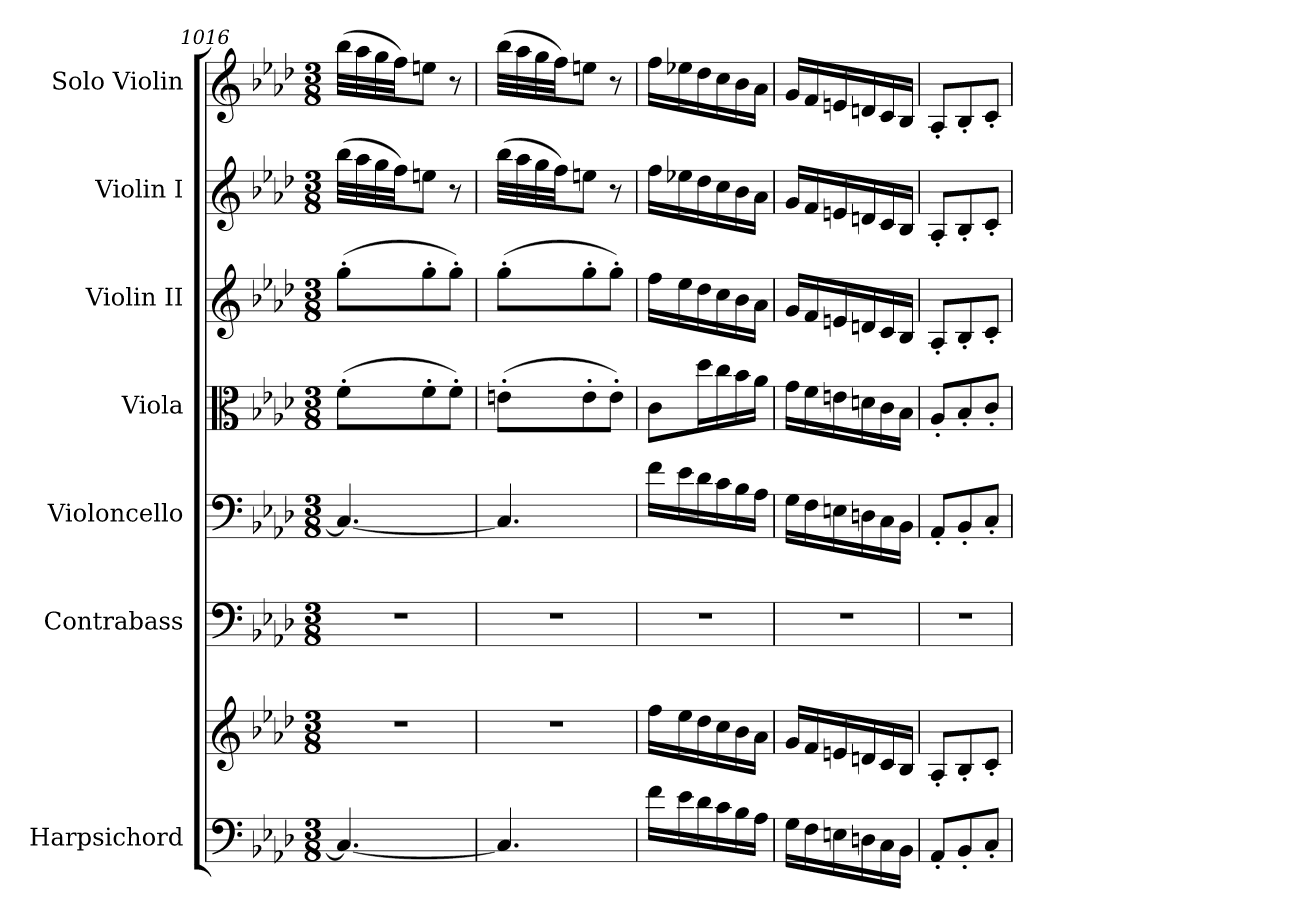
**kern	**kern	**kern	**kern	**kern	**kern	**kern	**kern
*part7	*part7	*part6	*part5	*part4	*part3	*part2	*part1
*staff8	*staff7	*staff6	*staff5	*staff4	*staff3	*staff2	*staff1
*I"Harpsichord	*	*I"Contrabass	*I"Violoncello	*I"Viola	*I"Violin II	*I"Violin I	*I"Solo Violin
*I'Hch.	*	*I'Cb.	*I'Vc.	*I'Vla.	*I'Vln. II	*I'Vln. I	*I'Vln.
*clefF4	*clefG2	*clefF4	*clefF4	*clefC3	*clefG2	*clefG2	*clefG2
*	*	*ITrd7c12	*	*	*	*	*
*k[b-e-a-d-]	*k[b-e-a-d-]	*k[b-e-a-d-]	*k[b-e-a-d-]	*k[b-e-a-d-]	*k[b-e-a-d-]	*k[b-e-a-d-]	*k[b-e-a-d-]
*M3/8	*M3/8	*M3/8	*M3/8	*M3/8	*M3/8	*M3/8	*M3/8
=1016	=1016	=1016	=1016	=1016	=1016	=1016	=1016
4.C/_	4.r	4.r	4.C/_	(>8f'\L	(>8gg'\L	(>32bb-\LLL	(>32bb-\LLL
.	.	.	.	.	.	32aa-\	32aa-\
.	.	.	.	.	.	32gg\	32gg\
.	.	.	.	.	.	32ff\JJ)	32ff\JJ)
.	.	.	.	8f'\	8gg'\	8een\J	8een\J
.	.	.	.	8f'\J)	8gg'\J)	8r	8r
=1017	=1017	=1017	=1017	=1017	=1017	=1017	=1017
4.C/]	4.r	4.r	4.C/]	(>8en'\L	(>8gg'\L	(>32bb-\LLL	(>32bb-\LLL
.	.	.	.	.	.	32aa-\	32aa-\
.	.	.	.	.	.	32gg\	32gg\
.	.	.	.	.	.	32ff\JJ)	32ff\JJ)
.	.	.	.	8e'\	8gg'\	8een\J	8een\J
.	.	.	.	8e'\J)	8gg'\J)	8r	8r
!!LO:PB:g=z
=1018	=1018	=1018	=1018	=1018	=1018	=1018	=1018
16f\LL	16ff\LL	4.r	16f\LL	8c\L	16ff\LL	16ff\LL	16ff\LL
16e-\	16ee-\	.	16e-\	.	16ee-\	16ee-X\	16ee-X\
16d-\	16dd-\	.	16d-\	16dd-\L	16dd-\	16dd-\	16dd-\
16c\	16cc\	.	16c\	16cc\	16cc\	16cc\	16cc\
16B-\	16b-\	.	16B-\	16b-\	16b-\	16b-\	16b-\
16A-\JJ	16a-\JJ	.	16A-\JJ	16a-\JJ	16a-\JJ	16a-\JJ	16a-\JJ
=1019	=1019	=1019	=1019	=1019	=1019	=1019	=1019
16G\LL	16g/LL	4.r	16G\LL	16g\LL	16g/LL	16g/LL	16g/LL
16F\	16f/	.	16F\	16f\	16f/	16f/	16f/
16En\	16en/	.	16En\	16en\	16en/	16en/	16en/
16Dn\	16dn/	.	16Dn\	16dn\	16dn/	16dn/	16dn/
16C\	16c/	.	16C\	16c\	16c/	16c/	16c/
16BB-\JJ	16B-/JJ	.	16BB-\JJ	16B-\JJ	16B-/JJ	16B-/JJ	16B-/JJ
=1020	=1020	=1020	=1020	=1020	=1020	=1020	=1020
8AA-'/L	8A-'/L	4.r	8AA-'/L	8A-'/L	8A-'/L	8A-'/L	8A-'/L
8BB-'/	8B-'/	.	8BB-'/	8B-'/	8B-'/	8B-'/	8B-'/
8C'/J	8c'/J	.	8C'/J	8c'/J	8c'/J	8c'/J	8c'/J
=	=	=	=	=	=	=	=
*-	*-	*-	*-	*-	*-	*-	*-
